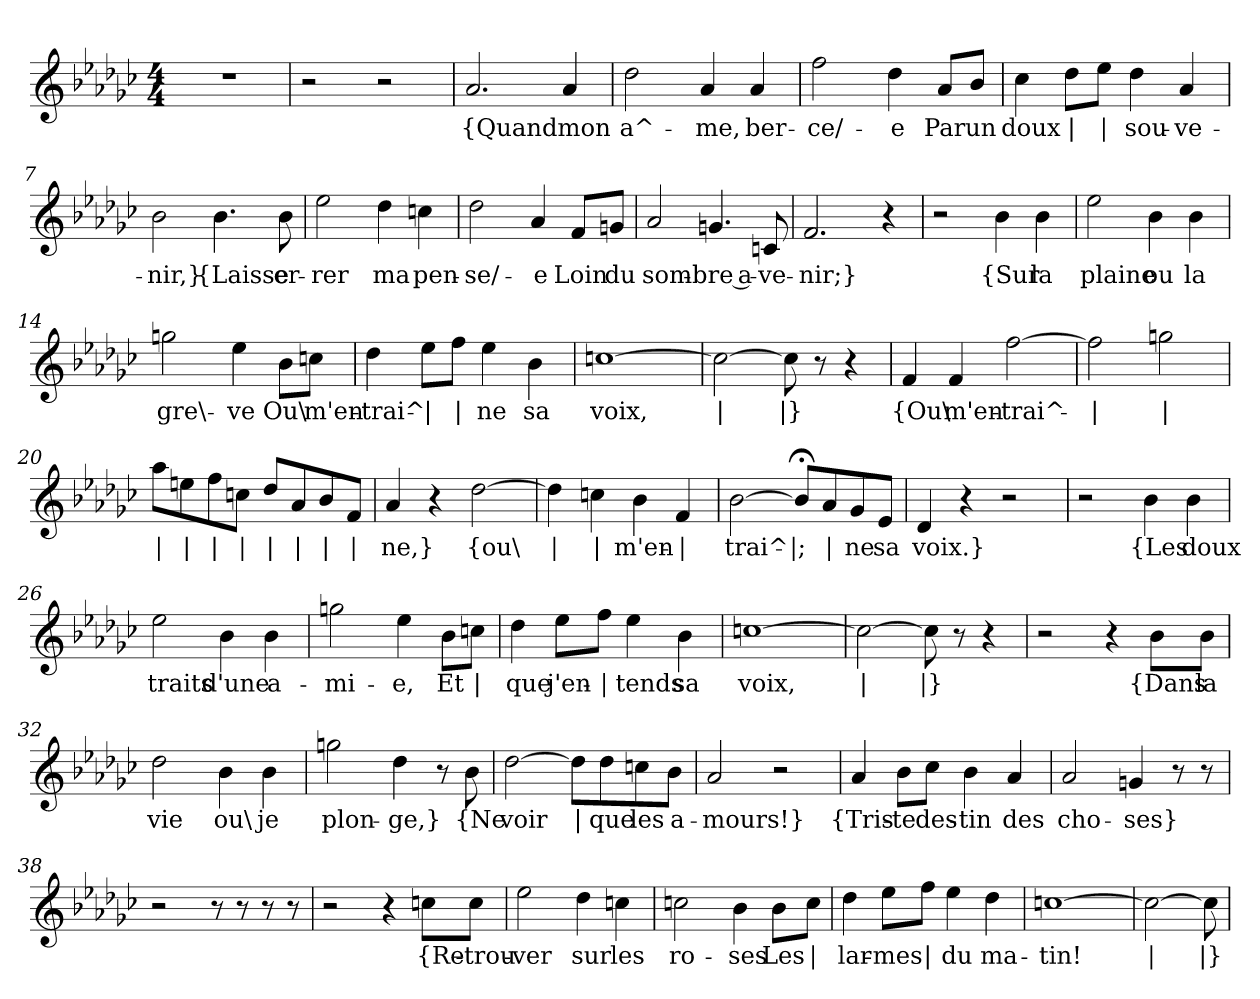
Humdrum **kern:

**kern	**text
*part1	*part1
*staff1	*staff1
*clefG2	*
*k[b-e-a-d-g-c-]	*
*M4/4	*
=1	=1
1r	.
=2	=2
2r	.
2r	.
=3	=3
!	!LO:LY:b
2.a-/	{Quand
!	!LO:LY:b
4a-/	mon
=4	=4
!	!LO:LY:b
2dd-\	a^-
!	!LO:LY:b
4a-/	-me,
!	!LO:LY:b
4a-/	ber-
=5	=5
!	!LO:LY:b
2ff\	-ce/-
!	!LO:LY:b
4dd-\	-e
!	!LO:LY:b
8a-/L	Par
!	!LO:LY:b
8b-/J	un
=6	=6
!	!LO:LY:b
4cc-\	doux
!	!LO:LY:b
8dd-\L	|
!	!LO:LY:b
8ee-\J	|
!	!LO:LY:b
4dd-\	sou-
!	!LO:LY:b
4a-/	-ve-
=7	=7
!	!LO:LY:b
2b-\	-nir,}
!	!LO:LY:b
4.b-\	{Laisse
!	!LO:LY:b
8b-\	er-
!!LO:LB:g=z
=8	=8
!	!LO:LY:b
2ee-\	-rer
!	!LO:LY:b
4dd-\	ma
!	!LO:LY:b
4ccn\	pen-
=9	=9
!	!LO:LY:b
2dd-\	-se/-
!	!LO:LY:b
4a-/	-e
!	!LO:LY:b
8f/L	Loin
!	!LO:LY:b
8gn/J	du
=10	=10
!	!LO:LY:b
2a-/	som-
!	!LO:LY:b
4.gn/	-bre a-
!	!LO:LY:b
8cn/	-ve-
=11	=11
!	!LO:LY:b
2.f/	-nir;}
4r	.
=12	=12
2r	.
!	!LO:LY:b
4b-\	{Sur
!	!LO:LY:b
4b-\	la
=13	=13
!	!LO:LY:b
2ee-\	plaine
!	!LO:LY:b
4b-\	ou
!	!LO:LY:b
4b-\	la
!!LO:LB:g=z
=14	=14
!	!LO:LY:b
2ggn\	gre\-
!	!LO:LY:b
4ee-\	-ve
!	!LO:LY:b
8b-\L	Ou\
!	!LO:LY:b
8ccn\J	m'en-
=15	=15
!	!LO:LY:b
4dd-\	-trai^-
!	!LO:LY:b
8ee-\L	|
!	!LO:LY:b
8ff\J	|
!	!LO:LY:b
4ee-\	-ne
!	!LO:LY:b
4b-\	sa
=16	=16
!	!LO:LY:b
[1ccn	voix,
=17	=17
!	!LO:LY:b
2cc\_	|
!	!LO:LY:b
8cc\]	|}
8r	.
4r	.
=18	=18
!	!LO:LY:b
4f/	{Ou\
!	!LO:LY:b
4f/	m'en-
!	!LO:LY:b
[2ff\	-trai^-
=19	=19
!	!LO:LY:b
2ff\]	|
!	!LO:LY:b
2ggn\	|
!!LO:LB:g=z
=20	=20
!	!LO:LY:b
8aa-\L	|
!	!LO:LY:b
8een\	|
!	!LO:LY:b
8ff\	|
!	!LO:LY:b
8ccn\J	|
!	!LO:LY:b
8dd-/L	|
!	!LO:LY:b
8a-/	|
!	!LO:LY:b
8b-/	|
!	!LO:LY:b
8f/J	|
=21	=21
!	!LO:LY:b
4a-/	-ne,}
4r	.
!	!LO:LY:b
[2dd-\	{ou\
=22	=22
!	!LO:LY:b
4dd-\]	|
!	!LO:LY:b
4ccn\	|
!	!LO:LY:b
4b-\	m'en-
!	!LO:LY:b
4f/	|
=23	=23
!	!LO:LY:b
[2b-\	-trai^-
!	!LO:LY:b
8b-;</L]	|;
!	!LO:LY:b
8a-/	|
!	!LO:LY:b
8g-/	-ne
!	!LO:LY:b
8e-/J	sa
=24	=24
!	!LO:LY:b
4d-/	voix.}
4r	.
2r	.
=25	=25
2r	.
!	!LO:LY:b
4b-\	{Les
!	!LO:LY:b
4b-\	doux
!!LO:LB:g=z
=26	=26
!	!LO:LY:b
2ee-\	traits
!	!LO:LY:b
4b-\	d'une
!	!LO:LY:b
4b-\	a-
=27	=27
!	!LO:LY:b
2ggn\	-mi-
!	!LO:LY:b
4ee-\	-e,
!	!LO:LY:b
8b-\L	Et
!	!LO:LY:b
8ccn\J	|
=28	=28
!	!LO:LY:b
4dd-\	que
!	!LO:LY:b
8ee-\L	j'en-
!	!LO:LY:b
8ff\J	|
!	!LO:LY:b
4ee-\	-tends
!	!LO:LY:b
4b-\	sa
=29	=29
!	!LO:LY:b
[1ccn	voix,
=30	=30
!	!LO:LY:b
2cc\_	|
!	!LO:LY:b
8cc\]	|}
8r	.
4r	.
=31	=31
2r	.
4r	.
!	!LO:LY:b
8b-\L	{Dans
!	!LO:LY:b
8b-\J	la
=32	=32
!	!LO:LY:b
2dd-\	vie
!	!LO:LY:b
4b-\	ou\
!	!LO:LY:b
4b-\	je
!!LO:LB:g=z
=33	=33
!	!LO:LY:b
2ggn\	plon-
!	!LO:LY:b
4dd-\	-ge,}
8r	.
!	!LO:LY:b
8b-\	{Ne
=34	=34
!	!LO:LY:b
[2dd-\	voir
!	!LO:LY:b
8dd-\L]	|
!	!LO:LY:b
8dd-\	que
!	!LO:LY:b
8ccn\	les
!	!LO:LY:b
8b-\J	a-
=35	=35
!	!LO:LY:b
2a-/	-mours!}
2r	.
=36	=36
!	!LO:LY:b
4a-/	{Tris-
!	!LO:LY:b
8b-\L	-te
!	!LO:LY:b
8cc-\J	des-
!	!LO:LY:b
4b-\	-tin
!	!LO:LY:b
4a-/	des
=37	=37
!	!LO:LY:b
2a-/	cho-
!	!LO:LY:b
4gn/	-ses}
8r	.
8r	.
=38	=38
2r	.
8r	.
8r	.
8r	.
8r	.
!!LO:LB:g=z
=39	=39
2r	.
4r	.
!	!LO:LY:b
8ccn\L	{Re-
!	!LO:LY:b
8cc\J	-trou-
=40	=40
!	!LO:LY:b
2ee-\	-ver
!	!LO:LY:b
4dd-\	sur
!	!LO:LY:b
4ccn\	les
=41	=41
!	!LO:LY:b
2ccn\	ro-
!	!LO:LY:b
4b-\	-ses
!	!LO:LY:b
8b-\L	Les
!	!LO:LY:b
8cc\J	|
=42	=42
!	!LO:LY:b
4dd-\	lar-
!	!LO:LY:b
8ee-\L	-mes
!	!LO:LY:b
8ff\J	|
!	!LO:LY:b
4ee-\	du
!	!LO:LY:b
4dd-\	ma-
=43	=43
!	!LO:LY:b
[1ccn	-tin!
=44	=44
!	!LO:LY:b
2cc\_	|
!	!LO:LY:b
8cc\]	|}
=	=
*-	*-
